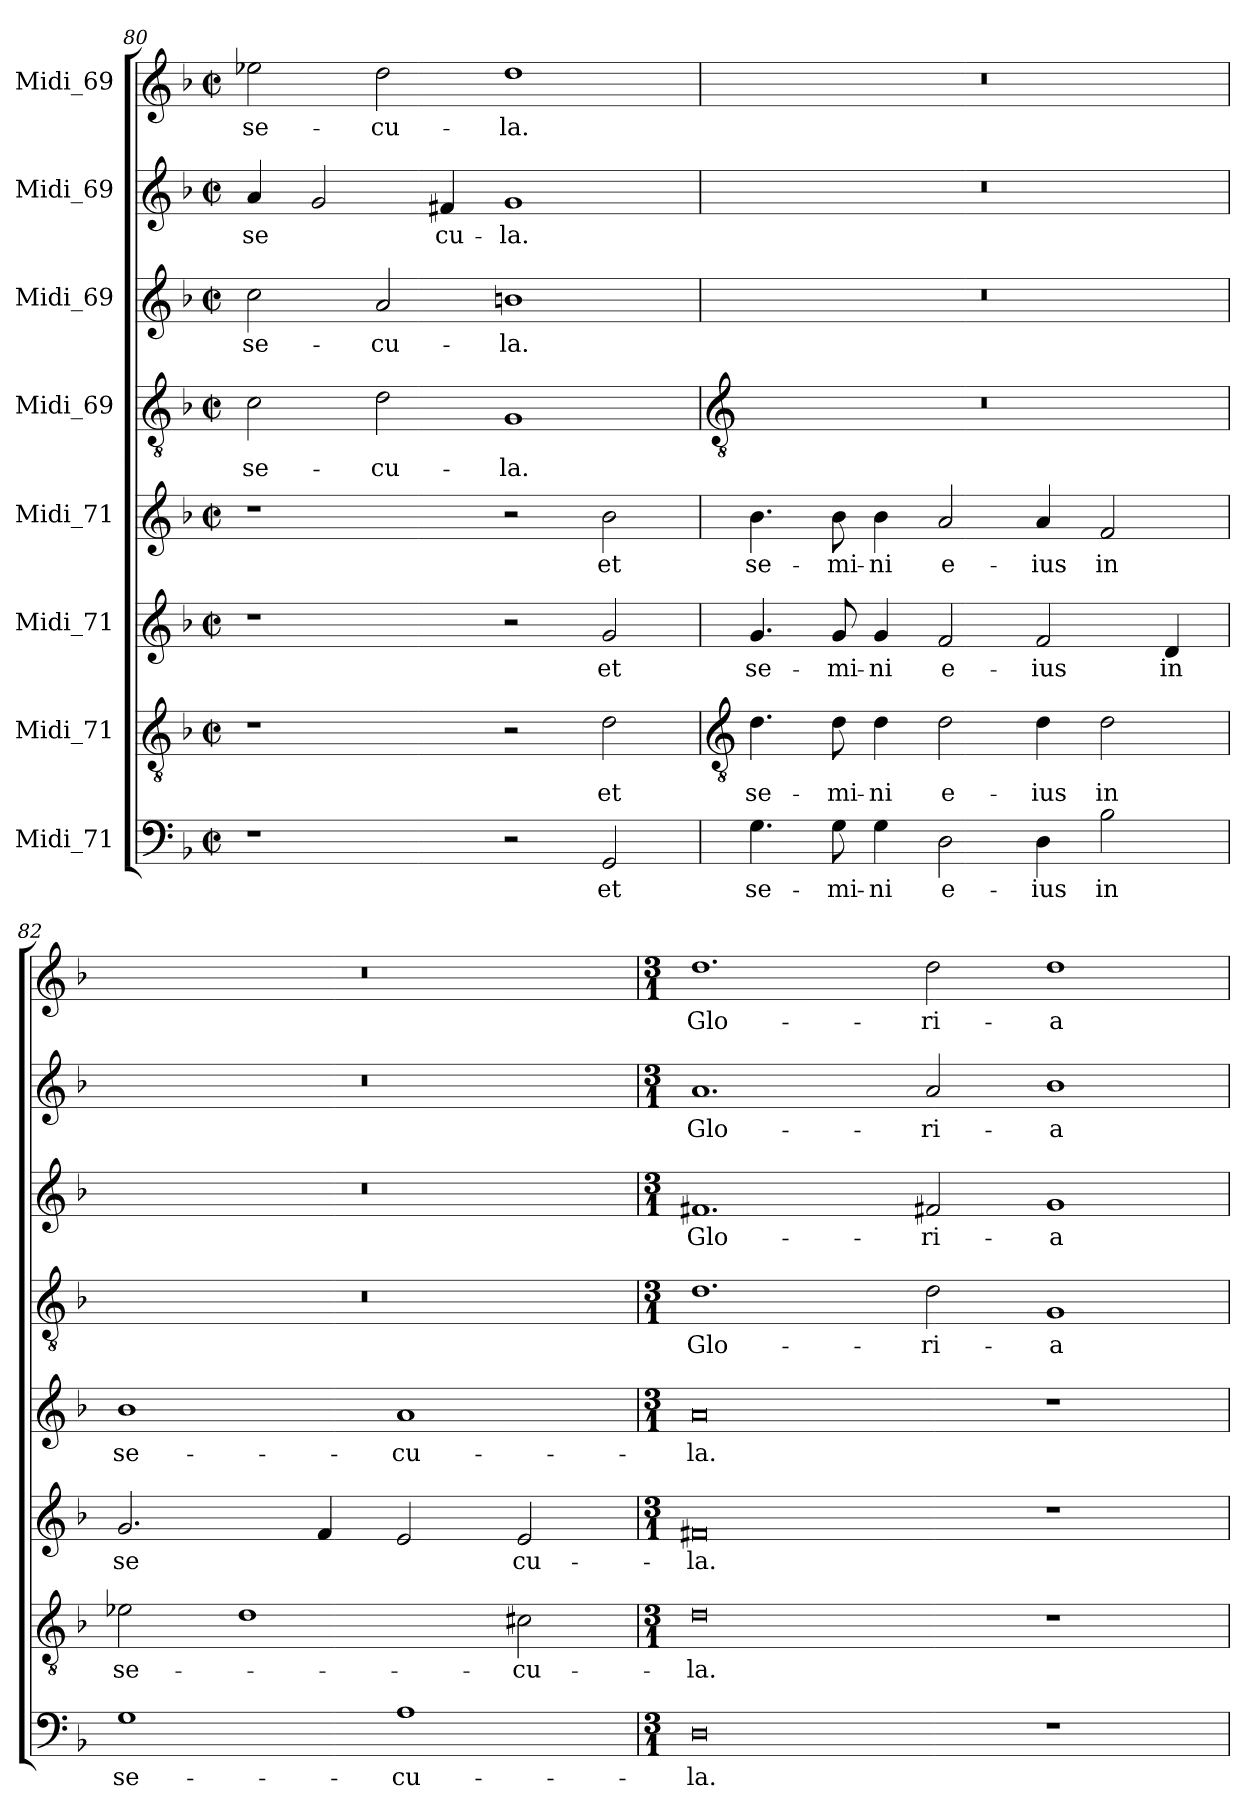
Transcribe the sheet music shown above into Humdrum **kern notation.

**kern	**text	**kern	**text	**kern	**text	**kern	**text	**kern	**text	**kern	**text	**kern	**text	**kern	**text
*part8	*part8	*part7	*part7	*part6	*part6	*part5	*part5	*part4	*part4	*part3	*part3	*part2	*part2	*part1	*part1
*staff8	*staff8	*staff7	*staff7	*staff6	*staff6	*staff5	*staff5	*staff4	*staff4	*staff3	*staff3	*staff2	*staff2	*staff1	*staff1
*I"Midi_71	*	*I"Midi_71	*	*I"Midi_71	*	*I"Midi_71	*	*I"Midi_69	*	*I"Midi_69	*	*I"Midi_69	*	*I"Midi_69	*
*clefF4	*	*clefGv2	*	*clefG2	*	*clefG2	*	*clefGv2	*	*clefG2	*	*clefG2	*	*clefG2	*
*k[b-]	*	*k[b-]	*	*k[b-]	*	*k[b-]	*	*k[b-]	*	*k[b-]	*	*k[b-]	*	*k[b-]	*
*F:	*	*F:	*	*F:	*	*F:	*	*F:	*	*F:	*	*F:	*	*F:	*
*M4/2	*	*M4/2	*	*M4/2	*	*M4/2	*	*M4/2	*	*M4/2	*	*M4/2	*	*M4/2	*
*met(c|)	*	*met(c|)	*	*met(c|)	*	*met(c|)	*	*met(c|)	*	*met(c|)	*	*met(c|)	*	*met(c|)	*
=80	=80	=80	=80	=80	=80	=80	=80	=80	=80	=80	=80	=80	=80	=80	=80
!	!	!	!	!	!	!	!	!	!LO:LY:b	!	!LO:LY:b	!	!LO:LY:b	!	!LO:LY:b
1r	.	1r	.	1r	.	1r	.	2c	se-	2cc	se-	4a	se	2ee-X	se-
.	.	.	.	.	.	.	.	.	.	.	.	2g	.	.	.
!	!	!	!	!	!	!	!	!	!LO:LY:b	!	!LO:LY:b	!	!	!	!LO:LY:b
.	.	.	.	.	.	.	.	2d	-cu-	2a	-cu-	.	.	2dd	-cu-
!	!	!	!	!	!	!	!	!	!	!	!	!	!LO:LY:b	!	!
.	.	.	.	.	.	.	.	.	.	.	.	4f#X	cu-	.	.
!	!	!	!	!	!	!	!	!	!LO:LY:b	!	!LO:LY:b	!	!LO:LY:b	!	!LO:LY:b
2r	.	2r	.	2r	.	2r	.	1G	-la.	1bn	-la.	1g	-la.	1dd	-la.
!	!LO:LY:b	!	!LO:LY:b	!	!LO:LY:b	!	!LO:LY:b	!	!	!	!	!	!	!	!
2GG	et	2d	et	2g	et	2b-	et	.	.	.	.	.	.	.	.
!!LO:LB:g=z
=81	=81	=81	=81	=81	=81	=81	=81	=81	=81	=81	=81	=81	=81	=81	=81
*	*	*clefGv2	*	*	*	*	*	*clefGv2	*	*	*	*	*	*	*
!	!LO:LY:b	!	!LO:LY:b	!	!LO:LY:b	!	!LO:LY:b	!	!	!	!	!	!	!	!
4.G	se-	4.d	se-	4.g	se-	4.b-	se-	0r	.	0r	.	0r	.	0r	.
!	!LO:LY:b	!	!LO:LY:b	!	!LO:LY:b	!	!LO:LY:b	!	!	!	!	!	!	!	!
8G	-mi-	8d	-mi-	8g	-mi-	8b-	-mi-	.	.	.	.	.	.	.	.
!	!LO:LY:b	!	!LO:LY:b	!	!LO:LY:b	!	!LO:LY:b	!	!	!	!	!	!	!	!
4G	-ni	4d	-ni	4g	-ni	4b-	-ni	.	.	.	.	.	.	.	.
!	!LO:LY:b	!	!LO:LY:b	!	!LO:LY:b	!	!LO:LY:b	!	!	!	!	!	!	!	!
2D	e-	2d	e-	2f	e-	2a	e-	.	.	.	.	.	.	.	.
!	!LO:LY:b	!	!LO:LY:b	!	!LO:LY:b	!	!LO:LY:b	!	!	!	!	!	!	!	!
4D	-ius	4d	-ius	2f	-ius	4a	-ius	.	.	.	.	.	.	.	.
!	!LO:LY:b	!	!LO:LY:b	!	!	!	!LO:LY:b	!	!	!	!	!	!	!	!
2B-	in	2d	in	.	.	2f	in	.	.	.	.	.	.	.	.
!	!	!	!	!	!LO:LY:b	!	!	!	!	!	!	!	!	!	!
.	.	.	.	4d	in	.	.	.	.	.	.	.	.	.	.
=82	=82	=82	=82	=82	=82	=82	=82	=82	=82	=82	=82	=82	=82	=82	=82
!	!LO:LY:b	!	!LO:LY:b	!	!LO:LY:b	!	!LO:LY:b	!	!	!	!	!	!	!	!
1G	se-	2e-X	se-	2.g	se	1b-	se-	0r	.	0r	.	0r	.	0r	.
.	.	1d	.	.	.	.	.	.	.	.	.	.	.	.	.
.	.	.	.	4f	.	.	.	.	.	.	.	.	.	.	.
!	!LO:LY:b	!	!	!	!	!	!LO:LY:b	!	!	!	!	!	!	!	!
1A	-cu-	.	.	2e	.	1a	-cu-	.	.	.	.	.	.	.	.
!	!	!	!LO:LY:b	!	!LO:LY:b	!	!	!	!	!	!	!	!	!	!
.	.	2c#X	-cu-	2e	cu-	.	.	.	.	.	.	.	.	.	.
=83	=83	=83	=83	=83	=83	=83	=83	=83	=83	=83	=83	=83	=83	=83	=83
*M3/1	*	*M3/1	*	*M3/1	*	*M3/1	*	*M3/1	*	*M3/1	*	*M3/1	*	*M3/1	*
!	!LO:LY:b	!	!LO:LY:b	!	!LO:LY:b	!	!LO:LY:b	!	!LO:LY:b	!	!LO:LY:b	!	!LO:LY:b	!	!LO:LY:b
0D	-la.	0d	-la.	0f#X	-la.	0a	-la.	1.d	Glo-	1.f#	Glo-	1.a	Glo-	1.dd	Glo-
!	!	!	!	!	!	!	!	!	!LO:LY:b	!	!LO:LY:b	!	!LO:LY:b	!	!LO:LY:b
.	.	.	.	.	.	.	.	2d	-ri-	2f#X	-ri-	2a	-ri-	2dd	-ri-
!	!	!	!	!	!	!	!	!	!LO:LY:b	!	!LO:LY:b	!	!LO:LY:b	!	!LO:LY:b
1r	.	1r	.	1r	.	1r	.	1G	-a	1g	-a	1b-	-a	1dd	-a
=	=	=	=	=	=	=	=	=	=	=	=	=	=	=	=
*-	*-	*-	*-	*-	*-	*-	*-	*-	*-	*-	*-	*-	*-	*-	*-
